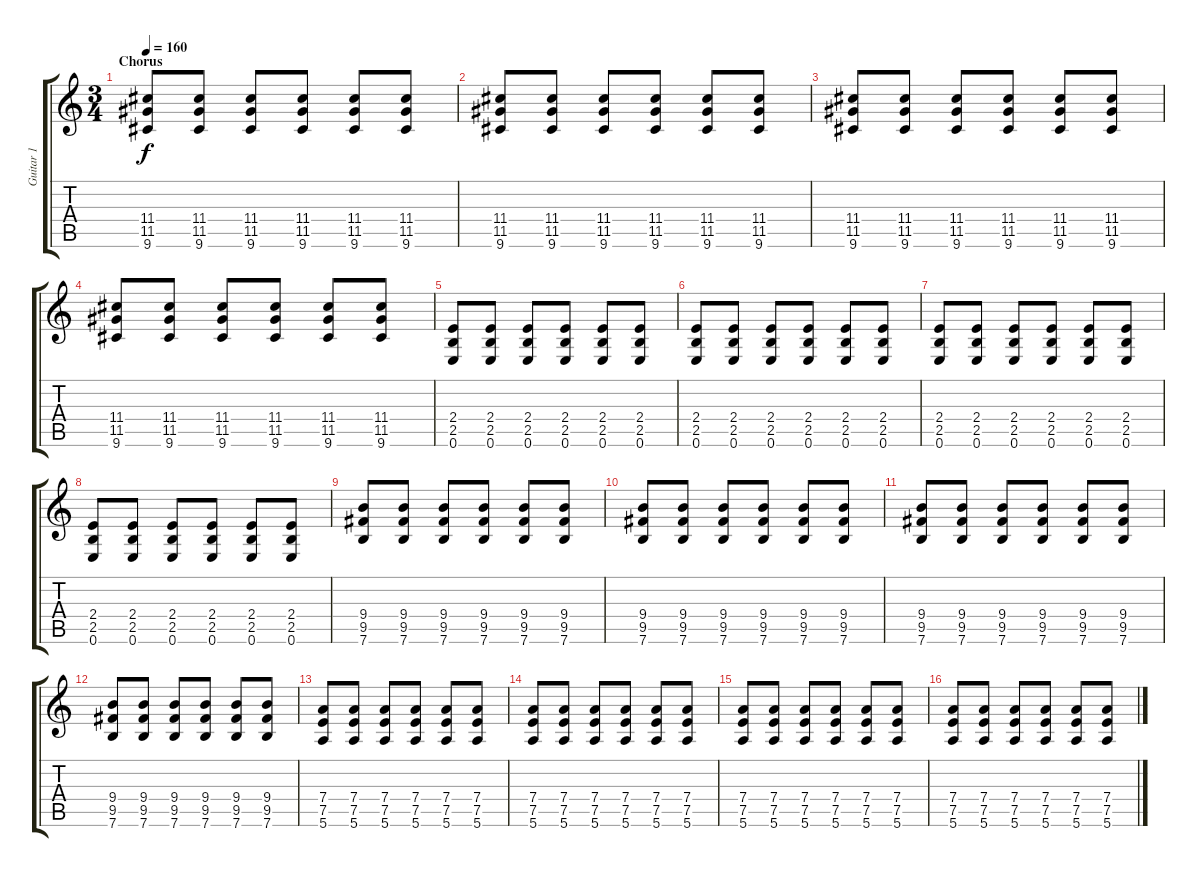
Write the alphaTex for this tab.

\track ("Guitar 1" "Guitar 1") {instrument distortionguitar}
\staff {score tabs}
\tuning (E4 B3 G3 D3 A2 E2) {hide}
\ts (3 4)
\section ("" "Chorus")
\tempo 160
\clef g2
\ks c
(11.4 11.5 9.6).8{dy f volume 13} (11.4 11.5 9.6).8 (11.4 11.5 9.6).8 (11.4 11.5 9.6).8 (11.4 11.5 9.6).8 (11.4 11.5 9.6).8 |
(11.4 11.5 9.6).8 (11.4 11.5 9.6).8 (11.4 11.5 9.6).8 (11.4 11.5 9.6).8 (11.4 11.5 9.6).8 (11.4 11.5 9.6).8 |
(11.4 11.5 9.6).8 (11.4 11.5 9.6).8 (11.4 11.5 9.6).8 (11.4 11.5 9.6).8 (11.4 11.5 9.6).8 (11.4 11.5 9.6).8 |
(11.4 11.5 9.6).8 (11.4 11.5 9.6).8 (11.4 11.5 9.6).8 (11.4 11.5 9.6).8 (11.4 11.5 9.6).8 (11.4 11.5 9.6).8 |
(2.4 2.5 0.6).8 (2.4 2.5 0.6).8 (2.4 2.5 0.6).8 (2.4 2.5 0.6).8 (2.4 2.5 0.6).8 (2.4 2.5 0.6).8 |
(2.4 2.5 0.6).8 (2.4 2.5 0.6).8 (2.4 2.5 0.6).8 (2.4 2.5 0.6).8 (2.4 2.5 0.6).8 (2.4 2.5 0.6).8 |
(2.4 2.5 0.6).8 (2.4 2.5 0.6).8 (2.4 2.5 0.6).8 (2.4 2.5 0.6).8 (2.4 2.5 0.6).8 (2.4 2.5 0.6).8 |
(2.4 2.5 0.6).8 (2.4 2.5 0.6).8 (2.4 2.5 0.6).8 (2.4 2.5 0.6).8 (2.4 2.5 0.6).8 (2.4 2.5 0.6).8 |
(9.4 9.5 7.6).8 (9.4 9.5 7.6).8 (9.4 9.5 7.6).8 (9.4 9.5 7.6).8 (9.4 9.5 7.6).8 (9.4 9.5 7.6).8 |
(9.4 9.5 7.6).8 (9.4 9.5 7.6).8 (9.4 9.5 7.6).8 (9.4 9.5 7.6).8 (9.4 9.5 7.6).8 (9.4 9.5 7.6).8 |
(9.4 9.5 7.6).8 (9.4 9.5 7.6).8 (9.4 9.5 7.6).8 (9.4 9.5 7.6).8 (9.4 9.5 7.6).8 (9.4 9.5 7.6).8 |
(9.4 9.5 7.6).8 (9.4 9.5 7.6).8 (9.4 9.5 7.6).8 (9.4 9.5 7.6).8 (9.4 9.5 7.6).8 (9.4 9.5 7.6).8 |
(7.4 7.5 5.6).8 (7.4 7.5 5.6).8 (7.4 7.5 5.6).8 (7.4 7.5 5.6).8 (7.4 7.5 5.6).8 (7.4 7.5 5.6).8 |
(7.4 7.5 5.6).8 (7.4 7.5 5.6).8 (7.4 7.5 5.6).8 (7.4 7.5 5.6).8 (7.4 7.5 5.6).8 (7.4 7.5 5.6).8 |
(7.4 7.5 5.6).8 (7.4 7.5 5.6).8 (7.4 7.5 5.6).8 (7.4 7.5 5.6).8 (7.4 7.5 5.6).8 (7.4 7.5 5.6).8 |
(7.4 7.5 5.6).8 (7.4 7.5 5.6).8 (7.4 7.5 5.6).8 (7.4 7.5 5.6).8 (7.4 7.5 5.6).8 (7.4 7.5 5.6).8
